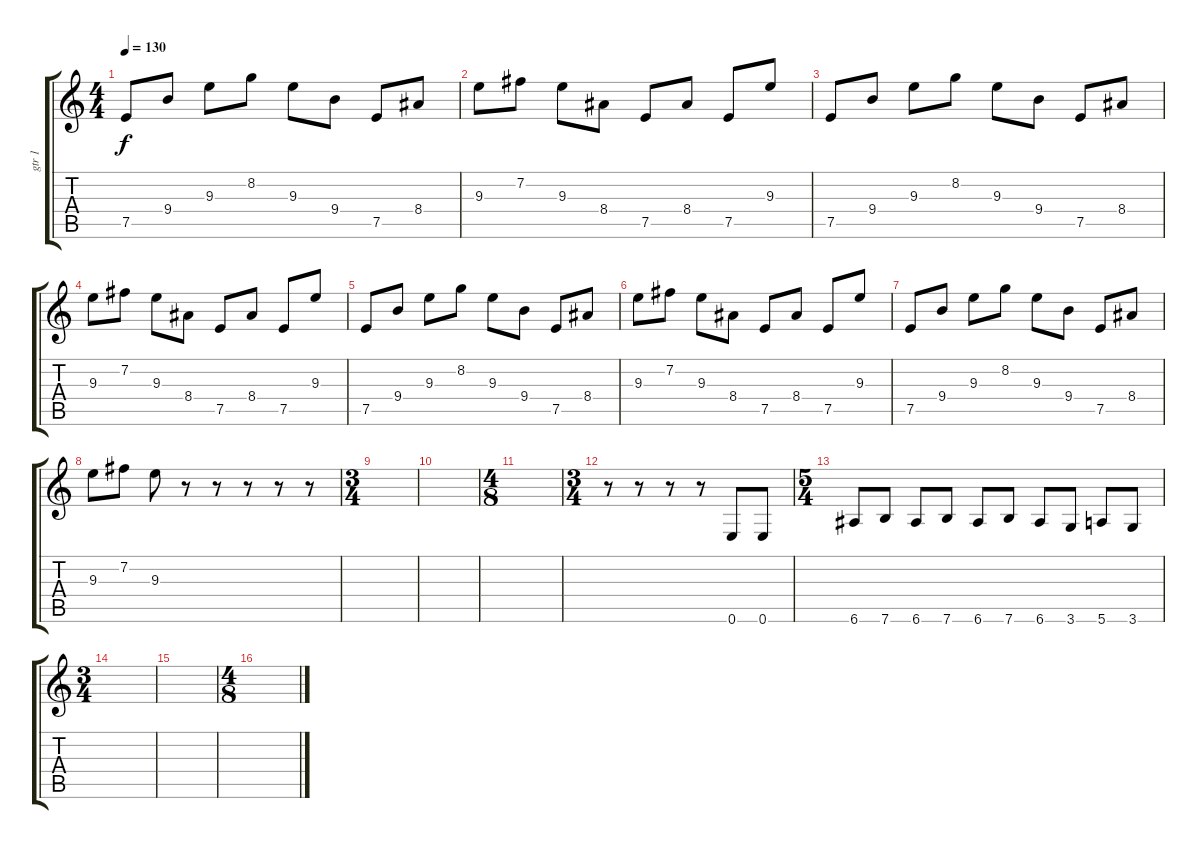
\track ("gtr 1" "gtr 1") {instrument electricguitarmuted}
\staff {score tabs}
\tuning (E4 B3 G3 D3 A2 E2) {hide}
\ts (4 4)
\tempo 130
\clef g2
\ks c
7.5.8{dy f} 9.4.8 9.3.8 8.2.8 9.3.8 9.4.8 7.5.8 8.4.8 |
9.3.8 7.2.8 9.3.8 8.4.8 7.5.8 8.4.8 7.5.8 9.3.8 |
7.5.8 9.4.8 9.3.8 8.2.8 9.3.8 9.4.8 7.5.8 8.4.8 |
9.3.8 7.2.8 9.3.8 8.4.8 7.5.8 8.4.8 7.5.8 9.3.8 |
7.5.8 9.4.8 9.3.8 8.2.8 9.3.8 9.4.8 7.5.8 8.4.8 |
9.3.8 7.2.8 9.3.8 8.4.8 7.5.8 8.4.8 7.5.8 9.3.8 |
7.5.8 9.4.8 9.3.8 8.2.8 9.3.8 9.4.8 7.5.8 8.4.8 |
9.3.8 7.2.8 9.3.8 r.8 r.8 r.8 r.8 r.8 |
\ts (3 4)
|
|
\ts (4 8)
|
\ts (3 4)
r.8 r.8 r.8 r.8 0.6.8 0.6.8 |
\ts (5 4)
6.6.8 7.6.8 6.6.8 7.6.8 6.6.8 7.6.8 6.6.8 3.6.8 5.6.8 3.6.8 |
\ts (3 4)
|
|
\ts (4 8)
